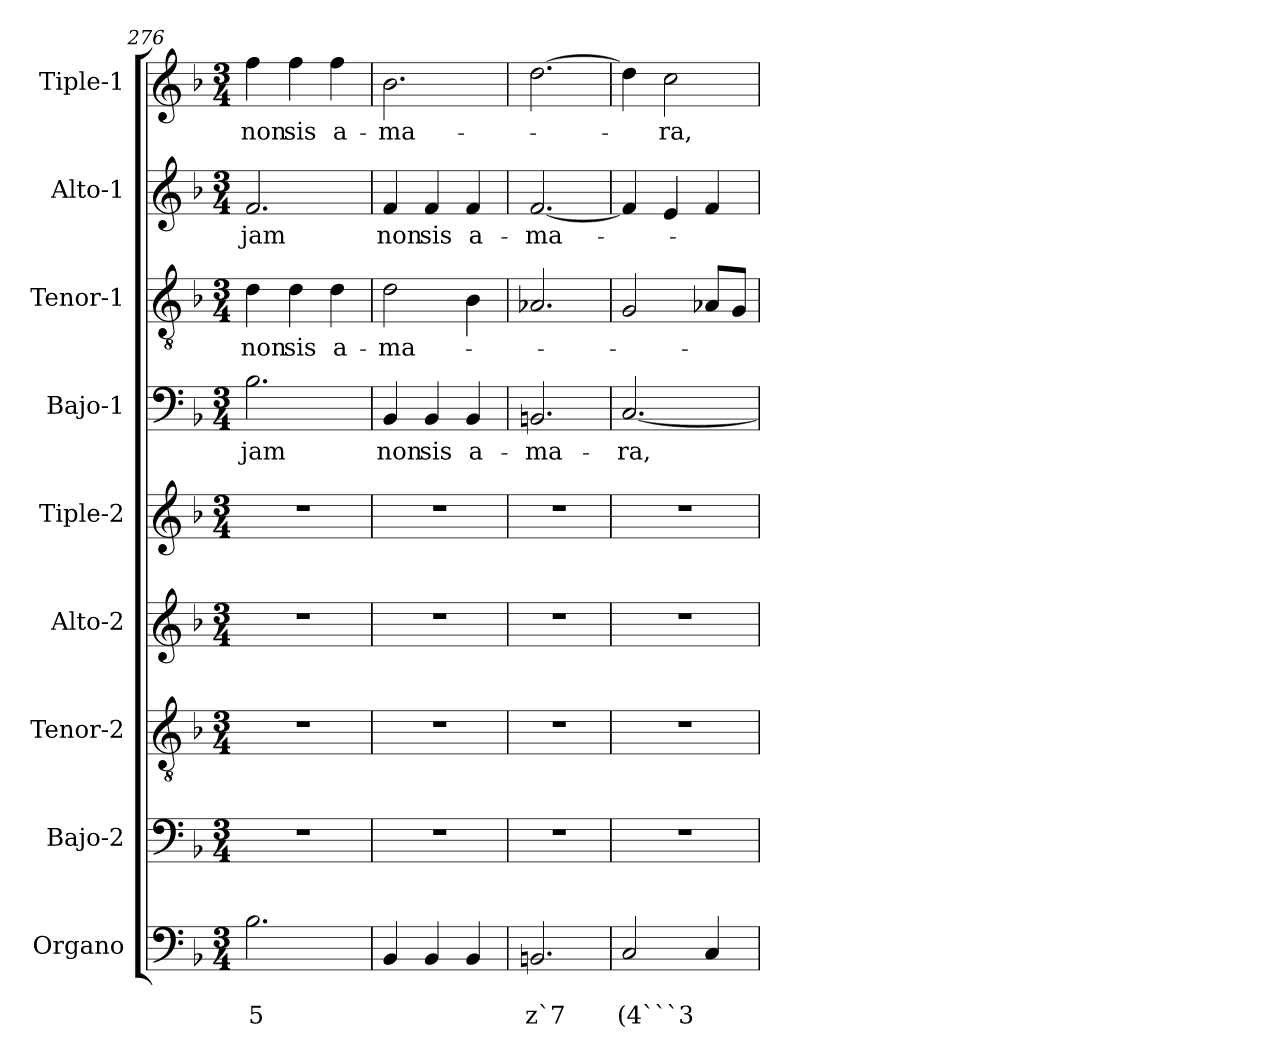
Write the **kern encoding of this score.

**kern	**text	**text	**kern	**kern	**kern	**kern	**kern	**text	**kern	**text	**kern	**text	**kern	**text
*part9	*part9	*part9	*part8	*part7	*part6	*part5	*part4	*part4	*part3	*part3	*part2	*part2	*part1	*part1
*staff9	*staff9	*staff9	*staff8	*staff7	*staff6	*staff5	*staff4	*staff4	*staff3	*staff3	*staff2	*staff2	*staff1	*staff1
*I"Organo	*	*	*I"Bajo-2	*I"Tenor-2	*I"Alto-2	*I"Tiple-2	*I"Bajo-1	*	*I"Tenor-1	*	*I"Alto-1	*	*I"Tiple-1	*
*	*	*	*I'B-2	*I'T-2	*I'A-2	*	*I'B1	*	*I'T1	*	*I'A1	*	*	*
*clefF4	*	*	*clefF4	*clefGv2	*clefG2	*clefG2	*clefF4	*	*clefGv2	*	*clefG2	*	*clefG2	*
*k[b-]	*	*	*k[b-]	*k[b-]	*k[b-]	*k[b-]	*k[b-]	*	*k[b-]	*	*k[b-]	*	*k[b-]	*
*F:	*	*	*F:	*F:	*F:	*F:	*F:	*	*F:	*	*F:	*	*F:	*
*M3/4	*	*	*M3/4	*M3/4	*M3/4	*M3/4	*M3/4	*	*M3/4	*	*M3/4	*	*M3/4	*
=276	=276	=276	=276	=276	=276	=276	=276	=276	=276	=276	=276	=276	=276	=276
!	!	!LO:LY:b	!	!	!	!	!	!	!	!	!	!	!	!
!	!	!	!	!	!	!	!	!LO:LY:b	!	!	!	!	!	!
!	!	!	!	!	!	!	!	!	!	!LO:LY:b	!	!	!	!
!	!	!	!	!	!	!	!	!	!	!	!	!LO:LY:b	!	!
!	!	!	!	!	!	!	!	!	!	!	!	!	!	!LO:LY:b
2.B-\	.	5	2.r	2.r	2.r	2.r	2.B-\	jam	4d\	non	2.f/	jam	4ff\	non
!	!	!	!	!	!	!	!	!	!	!LO:LY:b	!	!	!	!
!	!	!	!	!	!	!	!	!	!	!	!	!	!	!LO:LY:b
.	.	.	.	.	.	.	.	.	4d\	sis	.	.	4ff\	sis
!	!	!	!	!	!	!	!	!	!	!LO:LY:b	!	!	!	!
!	!	!	!	!	!	!	!	!	!	!	!	!	!	!LO:LY:b
.	.	.	.	.	.	.	.	.	4d\	a-	.	.	4ff\	a-
=277	=277	=277	=277	=277	=277	=277	=277	=277	=277	=277	=277	=277	=277	=277
!	!	!	!	!	!	!	!	!LO:LY:b	!	!	!	!	!	!
!	!	!	!	!	!	!	!	!	!	!LO:LY:b	!	!	!	!
!	!	!	!	!	!	!	!	!	!	!	!	!LO:LY:b	!	!
!	!	!	!	!	!	!	!	!	!	!	!	!	!	!LO:LY:b
4BB-/	.	.	2.r	2.r	2.r	2.r	4BB-/	non	2d\	-ma-	4f/	non	2.b-\	-ma-
!	!	!	!	!	!	!	!	!LO:LY:b	!	!	!	!	!	!
!	!	!	!	!	!	!	!	!	!	!	!	!LO:LY:b	!	!
4BB-/	.	.	.	.	.	.	4BB-/	sis	.	.	4f/	sis	.	.
!	!	!	!	!	!	!	!	!LO:LY:b	!	!	!	!	!	!
!	!	!	!	!	!	!	!	!	!	!	!	!LO:LY:b	!	!
4BB-/	.	.	.	.	.	.	4BB-/	a-	4B-\	.	4f/	a-	.	.
=278	=278	=278	=278	=278	=278	=278	=278	=278	=278	=278	=278	=278	=278	=278
!	!	!LO:LY:b	!	!	!	!	!	!	!	!	!	!	!	!
!	!	!	!	!	!	!	!	!LO:LY:b	!	!	!	!	!	!
!	!	!	!	!	!	!	!	!	!	!	!	!LO:LY:b	!	!
2.BBn/	.	z`7	2.r	2.r	2.r	2.r	2.BBn/	-ma-	2.A-X/	.	[2.f/	-ma-	[2.dd\	.
=279	=279	=279	=279	=279	=279	=279	=279	=279	=279	=279	=279	=279	=279	=279
!	!	!LO:LY:b	!	!	!	!	!	!	!	!	!	!	!	!
!	!	!	!	!	!	!	!	!LO:LY:b	!	!	!	!	!	!
2C/	.	(4```3	2.r	2.r	2.r	2.r	[2.C/	-ra,	2G/	.	4f/]	.	4dd\]	.
!	!	!	!	!	!	!	!	!	!	!	!	!	!	!LO:LY:b
.	.	.	.	.	.	.	.	.	.	.	4e/	.	2cc\	-ra,
4C/	.	.	.	.	.	.	.	.	8A-X/L	.	4f/	.	.	.
.	.	.	.	.	.	.	.	.	8G/J	.	.	.	.	.
=	=	=	=	=	=	=	=	=	=	=	=	=	=	=
*-	*-	*-	*-	*-	*-	*-	*-	*-	*-	*-	*-	*-	*-	*-
